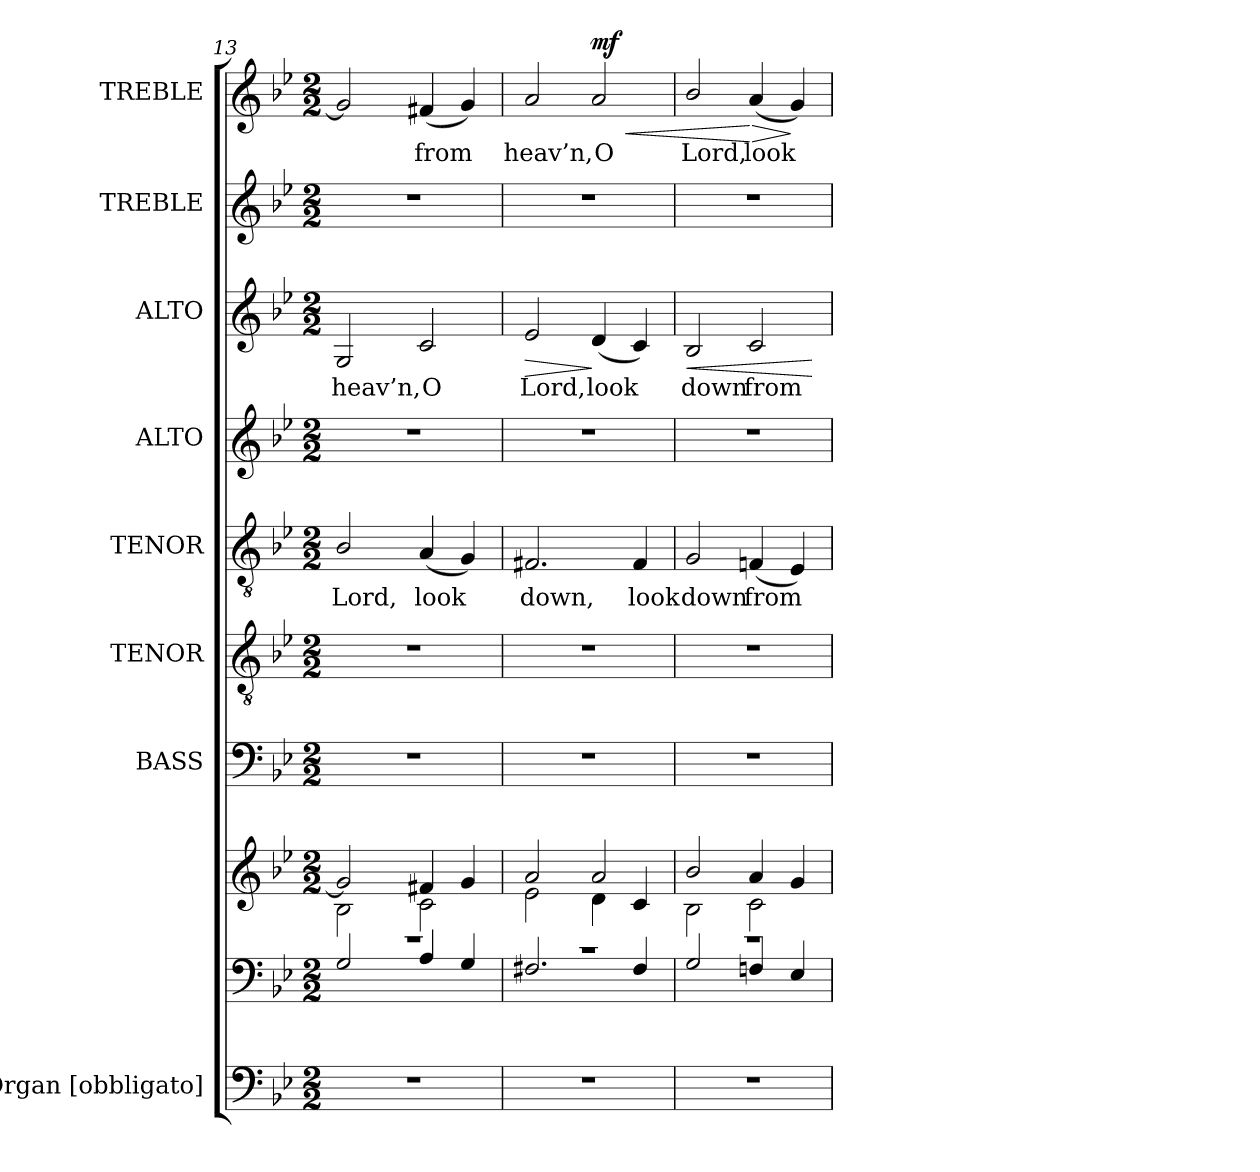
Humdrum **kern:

**kern	**kern	**kern	**kern	**kern	**kern	**text	**kern	**kern	**text	**dynam	**kern	**kern	**text	**dynam
*part8	*part8	*part8	*part7	*part6	*part5	*part5	*part4	*part3	*part3	*part3	*part2	*part1	*part1	*part1
*staff10	*staff9	*staff8	*staff7	*staff6	*staff5	*staff5	*staff4	*staff3	*staff3	*staff3	*staff2	*staff1	*staff1	*staff1
*I"Organ [obbligato]	*	*	*I"BASS	*I"TENOR	*I"TENOR	*	*I"ALTO	*I"ALTO	*	*	*I"TREBLE	*I"TREBLE	*	*
*clefF4	*clefF4	*clefG2	*clefF4	*clefGv2	*clefGv2	*	*clefG2	*clefG2	*	*	*clefG2	*clefG2	*	*
*	*	*	*	*ITrd7c12	*ITrd7c12	*	*	*	*	*	*	*	*	*
*k[b-e-]	*k[b-e-]	*k[b-e-]	*k[b-e-]	*k[b-e-]	*k[b-e-]	*	*k[b-e-]	*k[b-e-]	*	*	*k[b-e-]	*k[b-e-]	*	*
*B-:	*B-:	*B-:	*B-:	*B-:	*B-:	*	*B-:	*B-:	*	*	*B-:	*B-:	*	*
*M2/2	*M2/2	*M2/2	*M2/2	*M2/2	*M2/2	*	*M2/2	*M2/2	*	*	*M2/2	*M2/2	*	*
=13	=13	=13	=13	=13	=13	=13	=13	=13	=13	=13	=13	=13	=13	=13
*	*^	*^	*	*	*	*	*	*	*	*	*	*	*	*
!	!	!	!	!	!	!	!	!LO:LY:b:color=#000000	!	!	!	!	!	!	!	!
!	!	!	!	!	!	!	!	!	!	!	!LO:LY:b:color=#000000	!	!	!	!	!
1r	1r	2Gi/	2gi/]	2B-i\	1r	1r	2BB-i/	Lord,	1r	2Gi/	heav’n,	.	1r	2gi/]	.	.
!	!	!	!	!	!	!	!	!LO:LY:b:color=#000000	!	!	!	!	!	!	!	!
!	!	!	!	!	!	!	!	!	!	!	!LO:LY:b:color=#000000	!	!	!	!	!
!	!	!	!	!	!	!	!	!	!	!	!	!	!	!	!LO:LY:b:color=#000000	!
.	.	4Ai/	4f#Xi/	2ci\	.	.	(4AAi/	look	.	2ci/	O	.	.	(4f#Xi/	from	.
.	.	4Gi/	4gi/	.	.	.	4GGi/)	.	.	.	.	.	.	4gi/)	.	.
=14	=14	=14	=14	=14	=14	=14	=14	=14	=14	=14	=14	=14	=14	=14	=14	=14
!	!	!	!	!	!	!	!	!LO:LY:b:color=#000000	!	!	!	!	!	!	!	!
!	!	!	!	!	!	!	!	!	!	!	!LO:LY:b:color=#000000	!LO:HP:b	!	!	!	!
!	!	!	!	!	!	!	!	!	!	!	!	!	!	!	!LO:LY:b:color=#000000	!
1r	1r	2.F#Xi/	2ai/	2e-i\	1r	1r	2.FF#Xi/	down,	1r	2e-i/	Lord,	>	1r	2ai/	heav’n,	.
!	!	!	!	!	!	!	!	!	!	!	!LO:LY:b:color=#000000	!	!	!	!	!
!	!	!	!	!	!	!	!	!	!	!	!	!	!	!	!LO:LY:b:color=#000000	!LO:HP:b
.	.	.	2ai/	4di\	.	.	.	.	.	(4di/	look	]	.	2ai/	O	< mf
!	!	!	!	!	!	!	!	!LO:LY:b:color=#000000	!	!	!	!	!	!	!	!
.	.	4F#i/	.	4ci/	.	.	4FF#i/	look	.	4ci/)	.	.	.	.	.	.
=15	=15	=15	=15	=15	=15	=15	=15	=15	=15	=15	=15	=15	=15	=15	=15	=15
!	!	!	!	!	!	!	!	!LO:LY:b:color=#000000	!	!	!	!	!	!	!	!
!	!	!	!	!	!	!	!	!	!	!	!LO:LY:b:color=#000000	!LO:HP:b	!	!	!	!
!	!	!	!	!	!	!	!	!	!	!	!	!	!	!	!LO:LY:b:color=#000000	!
1r	1r	2Gi/	2b-i/	2B-i\	1r	1r	2GGi/	down	1r	2B-i/	down	<	1r	2b-i/	Lord,	.
!	!	!	!	!	!	!	!	!LO:LY:b:color=#000000	!	!	!	!	!	!	!	!
!	!	!	!	!	!	!	!	!	!	!	!LO:LY:b:color=#000000	!	!	!	!	!
!	!	!	!	!	!	!	!	!	!	!	!	!	!	!	!LO:LY:b:color=#000000	!LO:HP:n=1:b
.	.	4Fni/	4ai/	2ci\	.	.	(4FFni/	from	.	2ci/	from	.	.	(4ai/	look	[ >
.	.	4E-i/	4gi/	.	.	.	4EE-i/)	.	.	.	.	.	.	4gi/)	.	]
*	*v	*v	*	*	*	*	*	*	*	*	*	*	*	*	*	*
*	*	*v	*v	*	*	*	*	*	*	*	*	*	*	*	*
.	.	.	.	.	.	.	.	.	.	[	.	.	.	.
=	=	=	=	=	=	=	=	=	=	=	=	=	=	=
*-	*-	*-	*-	*-	*-	*-	*-	*-	*-	*-	*-	*-	*-	*-
